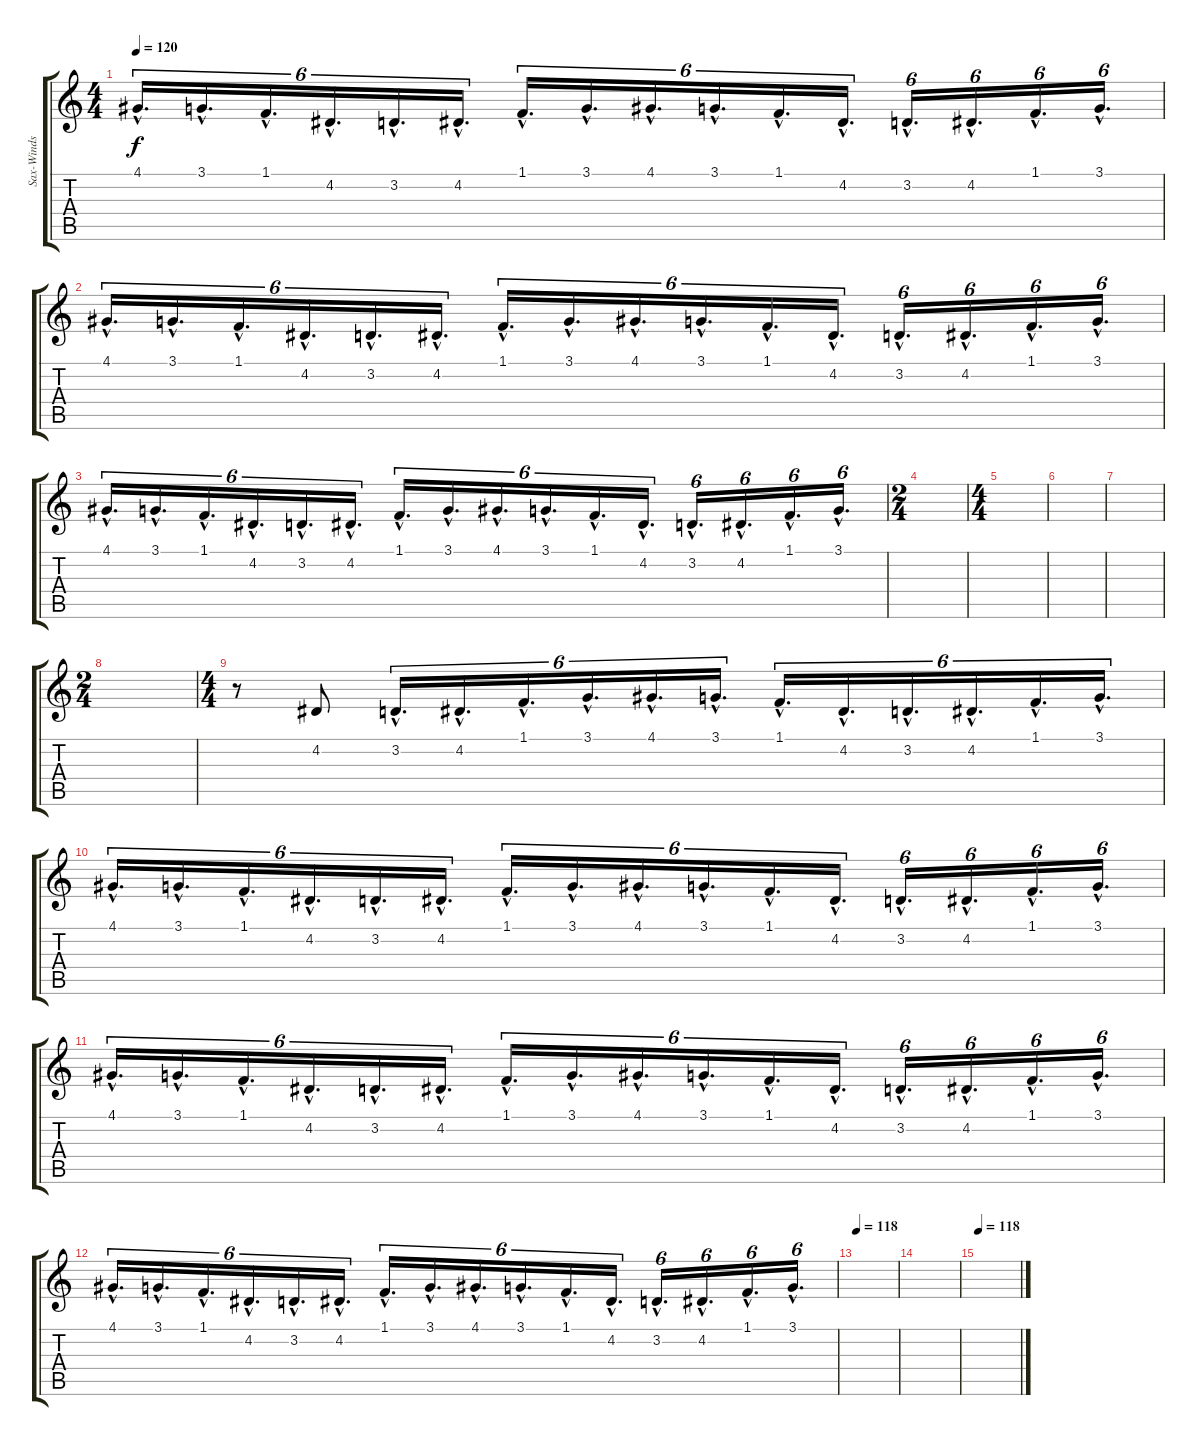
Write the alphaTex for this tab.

\track ("Sax-Winds Instruments (Helliwell)" "Sax-Winds ") {instrument tenorsax}
\staff {score tabs}
\tuning (E4 B3 G3 D3 A2 E2) {hide}
\ts (4 4)
\tempo 120
\clef g2
\ks c
4.1{hac}.16{d tu (6 4) dy f} 3.1{hac}.16{d tu (6 4)} 1.1{hac}.16{d tu (6 4)} 4.2{hac}.16{d tu (6 4)} 3.2{hac}.16{d tu (6 4)} 4.2{hac}.16{d tu (6 4)} 1.1{hac}.16{d tu (6 4)} 3.1{hac}.16{d tu (6 4)} 4.1{hac}.16{d tu (6 4)} 3.1{hac}.16{d tu (6 4)} 1.1{hac}.16{d tu (6 4)} 4.2{hac}.16{d tu (6 4)} 3.2{hac}.16{d tu (6 4)} 4.2{hac}.16{d tu (6 4)} 1.1{hac}.16{d tu (6 4)} 3.1{hac}.16{d tu (6 4)} |
4.1{hac}.16{d tu (6 4)} 3.1{hac}.16{d tu (6 4)} 1.1{hac}.16{d tu (6 4)} 4.2{hac}.16{d tu (6 4)} 3.2{hac}.16{d tu (6 4)} 4.2{hac}.16{d tu (6 4)} 1.1{hac}.16{d tu (6 4)} 3.1{hac}.16{d tu (6 4)} 4.1{hac}.16{d tu (6 4)} 3.1{hac}.16{d tu (6 4)} 1.1{hac}.16{d tu (6 4)} 4.2{hac}.16{d tu (6 4)} 3.2{hac}.16{d tu (6 4)} 4.2{hac}.16{d tu (6 4)} 1.1{hac}.16{d tu (6 4)} 3.1{hac}.16{d tu (6 4)} |
4.1{hac}.16{d tu (6 4)} 3.1{hac}.16{d tu (6 4)} 1.1{hac}.16{d tu (6 4)} 4.2{hac}.16{d tu (6 4)} 3.2{hac}.16{d tu (6 4)} 4.2{hac}.16{d tu (6 4)} 1.1{hac}.16{d tu (6 4)} 3.1{hac}.16{d tu (6 4)} 4.1{hac}.16{d tu (6 4)} 3.1{hac}.16{d tu (6 4)} 1.1{hac}.16{d tu (6 4)} 4.2{hac}.16{d tu (6 4)} 3.2{hac}.16{d tu (6 4)} 4.2{hac}.16{d tu (6 4)} 1.1{hac}.16{d tu (6 4)} 3.1{hac}.16{d tu (6 4)} |
\ts (2 4)
|
\ts (4 4)
|
|
|
\ts (2 4)
|
\ts (4 4)
r.8{instrument altosax} 4.2.8 3.2{hac}.16{d tu (6 4)} 4.2{hac}.16{d tu (6 4)} 1.1{hac}.16{d tu (6 4)} 3.1{hac}.16{d tu (6 4)} 4.1{hac}.16{d tu (6 4)} 3.1{hac}.16{d tu (6 4)} 1.1{hac}.16{d tu (6 4)} 4.2{hac}.16{d tu (6 4)} 3.2{hac}.16{d tu (6 4)} 4.2{hac}.16{d tu (6 4)} 1.1{hac}.16{d tu (6 4)} 3.1{hac}.16{d tu (6 4)} |
4.1{hac}.16{d tu (6 4)} 3.1{hac}.16{d tu (6 4)} 1.1{hac}.16{d tu (6 4)} 4.2{hac}.16{d tu (6 4)} 3.2{hac}.16{d tu (6 4)} 4.2{hac}.16{d tu (6 4)} 1.1{hac}.16{d tu (6 4)} 3.1{hac}.16{d tu (6 4)} 4.1{hac}.16{d tu (6 4)} 3.1{hac}.16{d tu (6 4)} 1.1{hac}.16{d tu (6 4)} 4.2{hac}.16{d tu (6 4)} 3.2{hac}.16{d tu (6 4)} 4.2{hac}.16{d tu (6 4)} 1.1{hac}.16{d tu (6 4)} 3.1{hac}.16{d tu (6 4)} |
4.1{hac}.16{d tu (6 4)} 3.1{hac}.16{d tu (6 4)} 1.1{hac}.16{d tu (6 4)} 4.2{hac}.16{d tu (6 4)} 3.2{hac}.16{d tu (6 4)} 4.2{hac}.16{d tu (6 4)} 1.1{hac}.16{d tu (6 4)} 3.1{hac}.16{d tu (6 4)} 4.1{hac}.16{d tu (6 4)} 3.1{hac}.16{d tu (6 4)} 1.1{hac}.16{d tu (6 4)} 4.2{hac}.16{d tu (6 4)} 3.2{hac}.16{d tu (6 4)} 4.2{hac}.16{d tu (6 4)} 1.1{hac}.16{d tu (6 4)} 3.1{hac}.16{d tu (6 4)} |
4.1{hac}.16{d tu (6 4)} 3.1{hac}.16{d tu (6 4)} 1.1{hac}.16{d tu (6 4)} 4.2{hac}.16{d tu (6 4)} 3.2{hac}.16{d tu (6 4)} 4.2{hac}.16{d tu (6 4)} 1.1{hac}.16{d tu (6 4)} 3.1{hac}.16{d tu (6 4)} 4.1{hac}.16{d tu (6 4)} 3.1{hac}.16{d tu (6 4)} 1.1{hac}.16{d tu (6 4)} 4.2{hac}.16{d tu (6 4)} 3.2{hac}.16{d tu (6 4)} 4.2{hac}.16{d tu (6 4)} 1.1{hac}.16{d tu (6 4)} 3.1{hac}.16{d tu (6 4)} |
\tempo 118
|
|
\tempo 118
